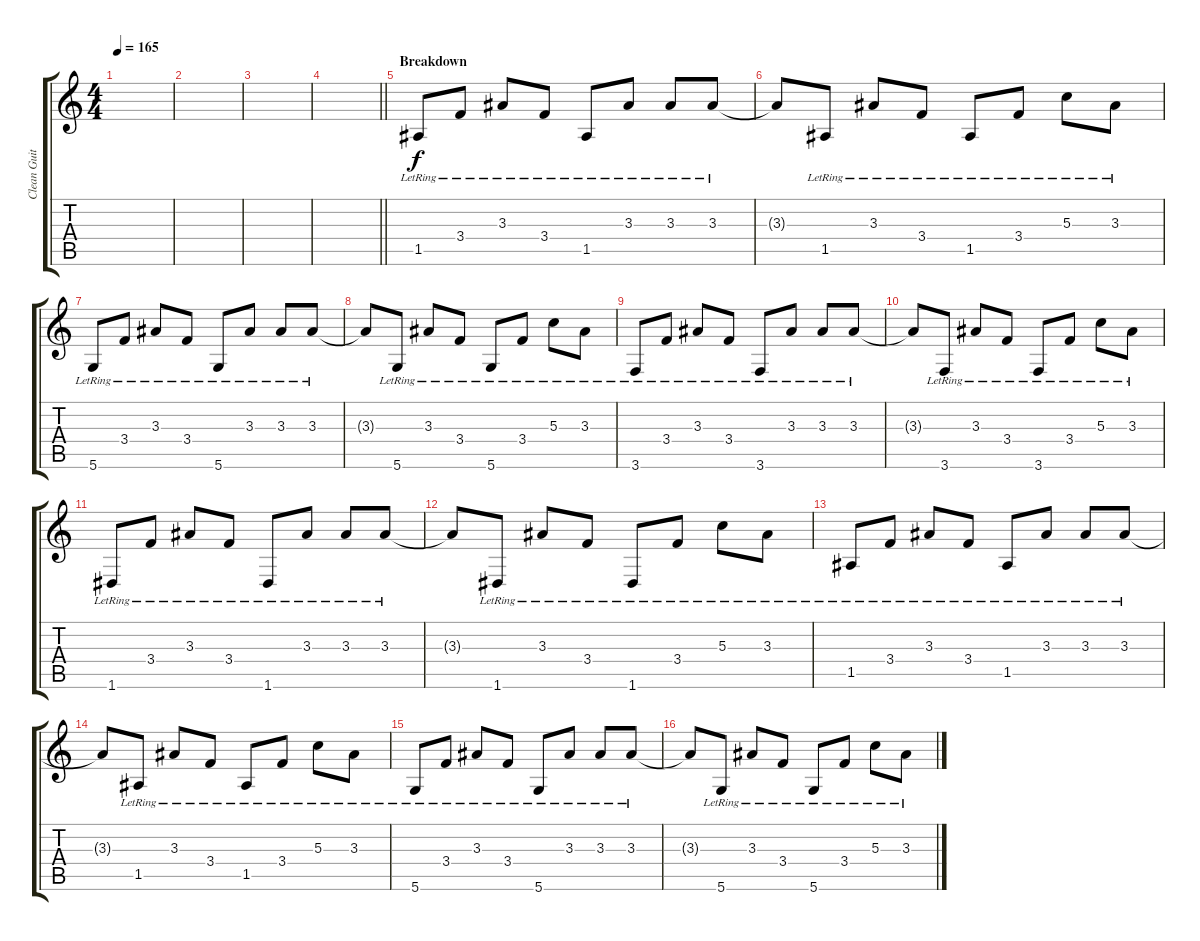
\track ("Clean Guitar" "Clean Guit") {instrument electricguitarclean}
\staff {score tabs}
\tuning (E4 B3 G3 D3 A2 D2) {hide}
\ts (4 4)
\tempo 165
\clef g2
\ks c
|
|
|
\barLineRight lightlight
|
\section ("" "Breakdown")
1.5{lr}.8 3.4{lr}.8 3.3{lr}.8 3.4{lr}.8 1.5{lr}.8 3.3{lr}.8 3.3{lr}.8 3.3{lr}.8 |
3.3{t}.8 1.5{lr}.8 3.3{lr}.8 3.4{lr}.8 1.5{lr}.8 3.4{lr}.8 5.3{lr}.8 3.3{lr}.8 |
5.6{lr}.8 3.4{lr}.8 3.3{lr}.8 3.4{lr}.8 5.6{lr}.8 3.3{lr}.8 3.3{lr}.8 3.3{lr}.8 |
3.3{t}.8 5.6{lr}.8 3.3{lr}.8 3.4{lr}.8 5.6{lr}.8 3.4{lr}.8 5.3{lr}.8 3.3{lr}.8 |
3.6{lr}.8 3.4{lr}.8 3.3{lr}.8 3.4{lr}.8 3.6{lr}.8 3.3{lr}.8 3.3{lr}.8 3.3{lr}.8 |
3.3{t}.8 3.6{lr}.8 3.3{lr}.8 3.4{lr}.8 3.6{lr}.8 3.4{lr}.8 5.3{lr}.8 3.3{lr}.8 |
1.6{lr}.8 3.4{lr}.8 3.3{lr}.8 3.4{lr}.8 1.6{lr}.8 3.3{lr}.8 3.3{lr}.8 3.3{lr}.8 |
3.3{t}.8 1.6{lr}.8 3.3{lr}.8 3.4{lr}.8 1.6{lr}.8 3.4{lr}.8 5.3{lr}.8 3.3{lr}.8 |
1.5{lr}.8 3.4{lr}.8 3.3{lr}.8 3.4{lr}.8 1.5{lr}.8 3.3{lr}.8 3.3{lr}.8 3.3{lr}.8 |
3.3{t}.8 1.5{lr}.8 3.3{lr}.8 3.4{lr}.8 1.5{lr}.8 3.4{lr}.8 5.3{lr}.8 3.3{lr}.8 |
5.6{lr}.8 3.4{lr}.8 3.3{lr}.8 3.4{lr}.8 5.6{lr}.8 3.3{lr}.8 3.3{lr}.8 3.3{lr}.8 |
3.3{t}.8 5.6{lr}.8 3.3{lr}.8 3.4{lr}.8 5.6{lr}.8 3.4{lr}.8 5.3{lr}.8 3.3{lr}.8
